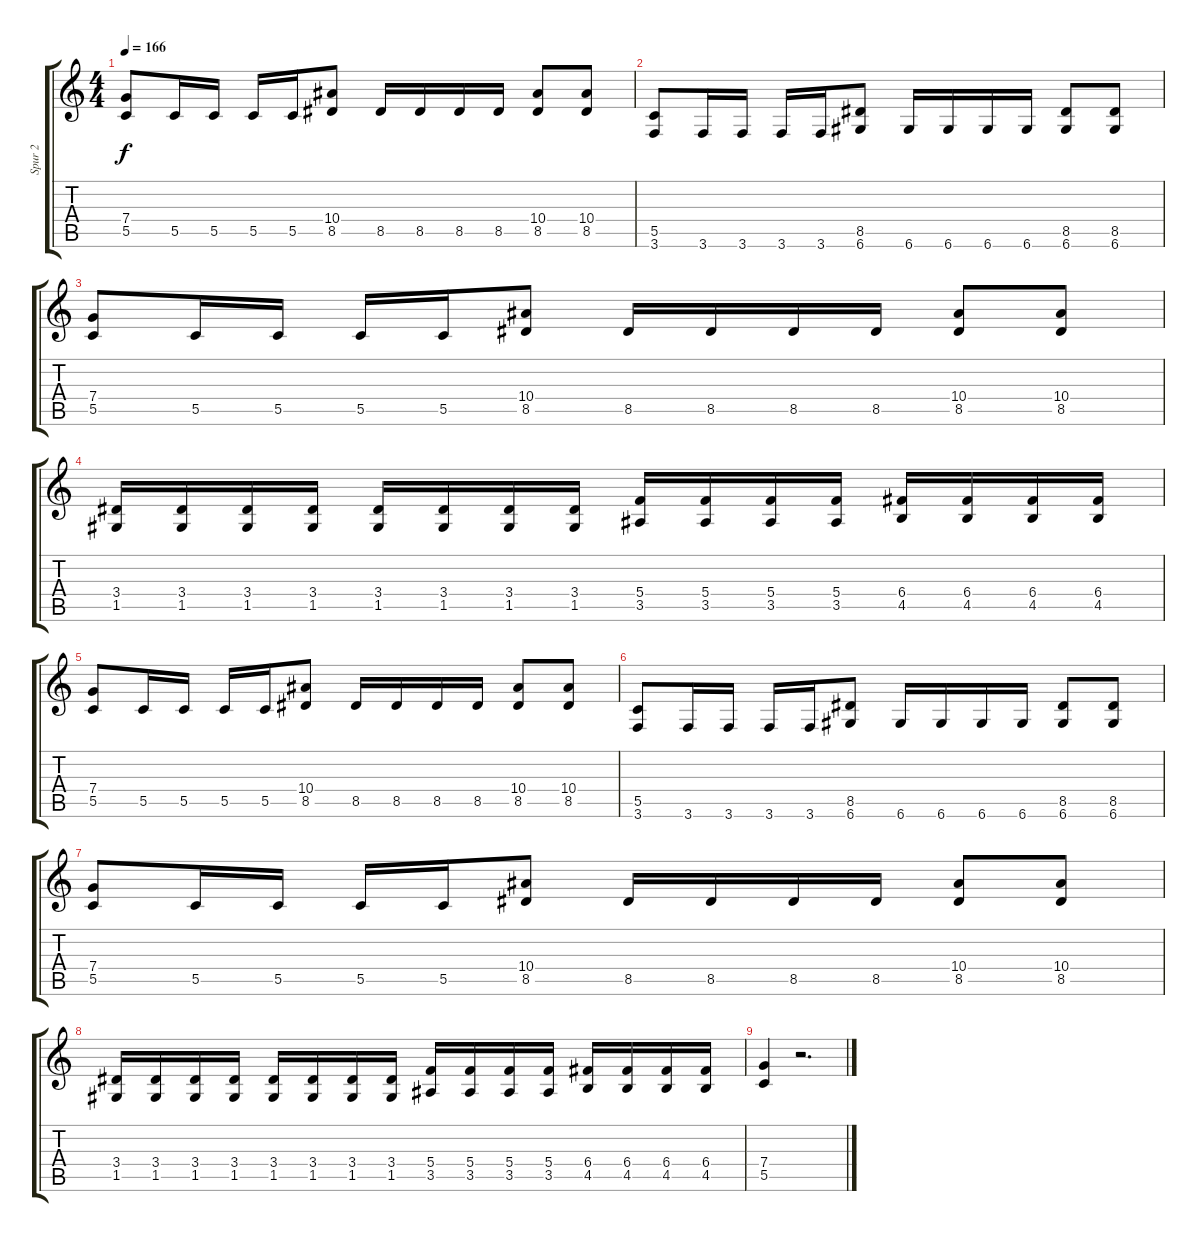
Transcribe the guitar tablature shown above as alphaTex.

\track ("Spur 2" "Spur 2") {instrument distortionguitar}
\staff {score tabs}
\tuning (D4 A3 F3 C3 G2 D2) {hide}
\ts (4 4)
\tempo 166
\clef g2
\ks c
(7.4 5.5).8{dy f} 5.5.16 5.5.16 5.5.16 5.5.16 (10.4 8.5).8 8.5.16 8.5.16 8.5.16 8.5.16 (10.4 8.5).8 (10.4 8.5).8 |
(5.5 3.6).8 3.6.16 3.6.16 3.6.16 3.6.16 (8.5 6.6).8 6.6.16 6.6.16 6.6.16 6.6.16 (8.5 6.6).8 (8.5 6.6).8 |
(7.4 5.5).8 5.5.16 5.5.16 5.5.16 5.5.16 (10.4 8.5).8 8.5.16 8.5.16 8.5.16 8.5.16 (10.4 8.5).8 (10.4 8.5).8 |
(3.4 1.5).16 (3.4 1.5).16 (3.4 1.5).16 (3.4 1.5).16 (3.4 1.5).16 (3.4 1.5).16 (3.4 1.5).16 (3.4 1.5).16 (5.4 3.5).16 (5.4 3.5).16 (5.4 3.5).16 (5.4 3.5).16 (6.4 4.5).16 (6.4 4.5).16 (6.4 4.5).16 (6.4 4.5).16 |
(7.4 5.5).8 5.5.16 5.5.16 5.5.16 5.5.16 (10.4 8.5).8 8.5.16 8.5.16 8.5.16 8.5.16 (10.4 8.5).8 (10.4 8.5).8 |
(5.5 3.6).8 3.6.16 3.6.16 3.6.16 3.6.16 (8.5 6.6).8 6.6.16 6.6.16 6.6.16 6.6.16 (8.5 6.6).8 (8.5 6.6).8 |
(7.4 5.5).8 5.5.16 5.5.16 5.5.16 5.5.16 (10.4 8.5).8 8.5.16 8.5.16 8.5.16 8.5.16 (10.4 8.5).8 (10.4 8.5).8 |
(3.4 1.5).16 (3.4 1.5).16 (3.4 1.5).16 (3.4 1.5).16 (3.4 1.5).16 (3.4 1.5).16 (3.4 1.5).16 (3.4 1.5).16 (5.4 3.5).16 (5.4 3.5).16 (5.4 3.5).16 (5.4 3.5).16 (6.4 4.5).16 (6.4 4.5).16 (6.4 4.5).16 (6.4 4.5).16 |
(7.4 5.5).4 r.2{d}
